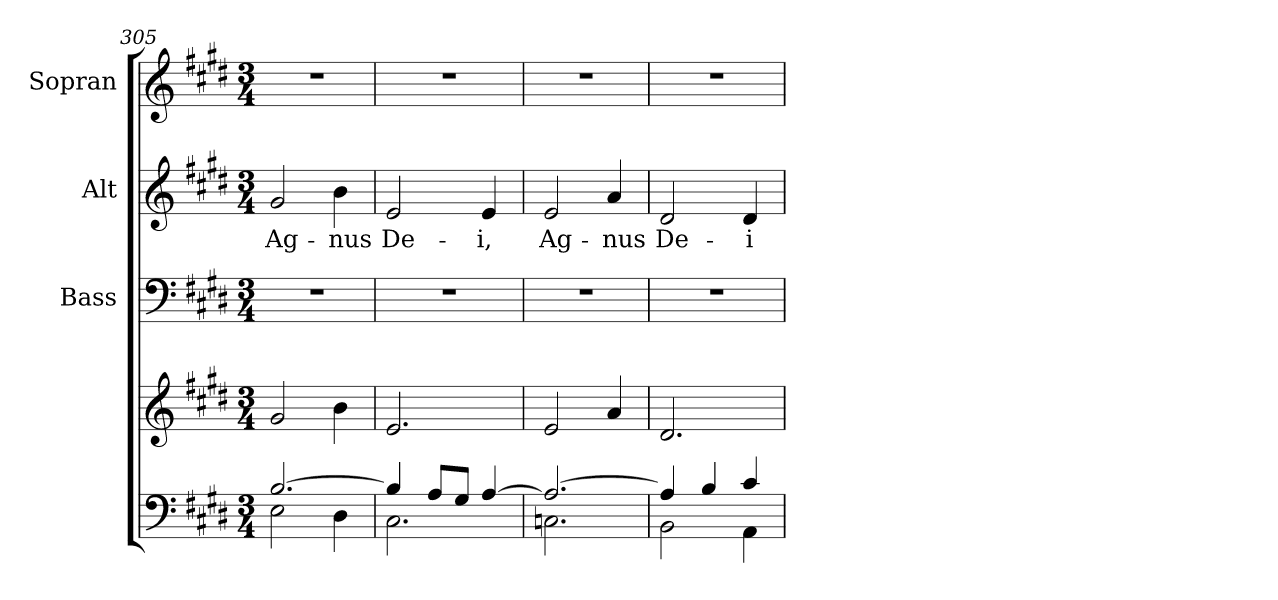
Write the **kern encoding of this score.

**kern	**kern	**kern	**kern	**text	**kern
*part4	*part4	*part3	*part2	*part2	*part1
*staff5	*staff4	*staff3	*staff2	*staff2	*staff1
*	*	*I"Bass	*I"Alt	*	*I"Sopran
*	*	*I'B.	*I'A.	*	*I'S.
*clefF4	*clefG2	*clefF4	*clefG2	*	*clefG2
*k[f#c#g#d#]	*k[f#c#g#d#]	*k[f#c#g#d#]	*k[f#c#g#d#]	*	*k[f#c#g#d#]
*E:	*E:	*E:	*E:	*	*E:
*M3/4	*M3/4	*M3/4	*M3/4	*	*M3/4
=305	=305	=305	=305	=305	=305
*^	*	*	*	*	*
!	!	!	!	!	!LO:LY:b	!
[>2.B/	2E\	2g#/	2.r	2g#/	Ag-	2.r
!	!	!	!	!	!LO:LY:b	!
.	4D#\	4b\	.	4b\	-nus	.
=306	=306	=306	=306	=306	=306	=306
!	!	!	!	!	!LO:LY:b	!
4B/]	2.C#\	2.e/	2.r	2e/	De-	2.r
8A/L	.	.	.	.	.	.
8G#/J	.	.	.	.	.	.
!	!	!	!	!	!LO:LY:b	!
[>4A/	.	.	.	4e/	-i,	.
=307	=307	=307	=307	=307	=307	=307
!	!	!	!	!	!LO:LY:b	!
2.A/_	2.Cn\	2e/	2.r	2e/	Ag-	2.r
!	!	!	!	!	!LO:LY:b	!
.	.	4a/	.	4a/	-nus	.
!!LO:LB:g=z
=308	=308	=308	=308	=308	=308	=308
!	!	!	!	!	!LO:LY:b	!
4A/]	2BB\	2.d#/	2.r	2d#/	De-	2.r
4B/	.	.	.	.	.	.
!	!	!	!	!	!LO:LY:b	!
4c#/	4AA\	.	.	4d#/	-i	.
*v	*v	*	*	*	*	*
=	=	=	=	=	=
*-	*-	*-	*-	*-	*-
